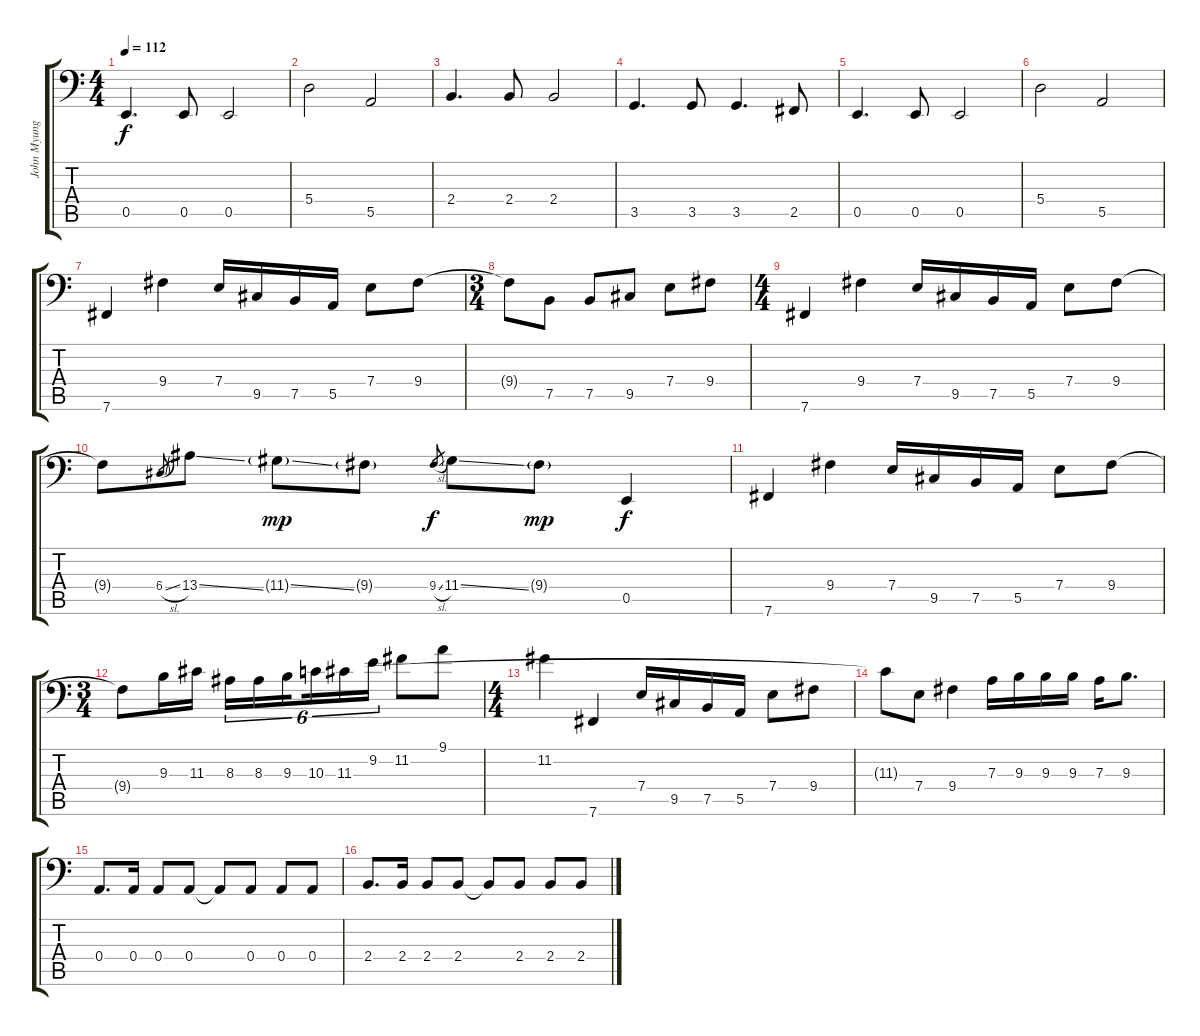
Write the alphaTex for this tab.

\track ("John Myung" "John Myung") {instrument electricbassfinger}
\staff {score tabs}
\tuning (C3 G2 D2 A1 E1 B0) {hide}
\ts (4 4)
\tempo 112
\clef f4
\ks c
0.5.4{d dy f} 0.5.8 0.5.2 |
5.4.2 5.5.2 |
2.4.4{d} 2.4.8 2.4.2 |
3.5.4{d} 3.5.8 3.5.4{d} 2.5.8 |
0.5.4{d} 0.5.8 0.5.2 |
5.4.2 5.5.2 |
7.6.4 9.4.4 7.4.16 9.5.16 7.5.16 5.5.16 7.4.8 9.4.8 |
\ts (3 4)
9.4{t}.8 7.5.8 7.5.8 9.5.8 7.4.8 9.4.8 |
\ts (4 4)
7.6.4 9.4.4 7.4.16 9.5.16 7.5.16 5.5.16 7.4.8 9.4.8 |
9.4{t}.8 6.4{sl}.8{gr} 13.4{ss}.8 11.4{ss g}.8{dy mp} 9.4{g}.8 9.4{sl}.8{gr dy f} 11.4{ss}.8 9.4{g}.8{dy mp} 0.5.4{dy f} |
7.6.4 9.4.4 7.4.16 9.5.16 7.5.16 5.5.16 7.4.8 9.4.8 |
\ts (3 4)
9.4{t}.8 9.3.16 11.3.16 8.3.16{tu (6 4)} 8.3.16{tu (6 4)} 9.3.16{tu (6 4) beam splitsecondary} 10.3.16{tu (6 4)} 11.3.16{tu (6 4)} 9.2.16{tu (6 4)} 11.2.8 9.1.8 |
\ts (4 4)
11.2.4 7.6.4 7.4.16 9.5.16 7.5.16 5.5.16 7.4.8 9.4.8 |
11.3{t}.8 7.4.8 9.4.4 7.3.16 9.3.16 9.3.16 9.3.16 7.3.16 9.3.8{d} |
0.4.8{d} 0.4.16 0.4.8 0.4.8 0.4{t}.8 0.4.8 0.4.8 0.4.8 |
2.4.8{d} 2.4.16 2.4.8 2.4.8 2.4{t}.8 2.4.8 2.4.8 2.4.8
